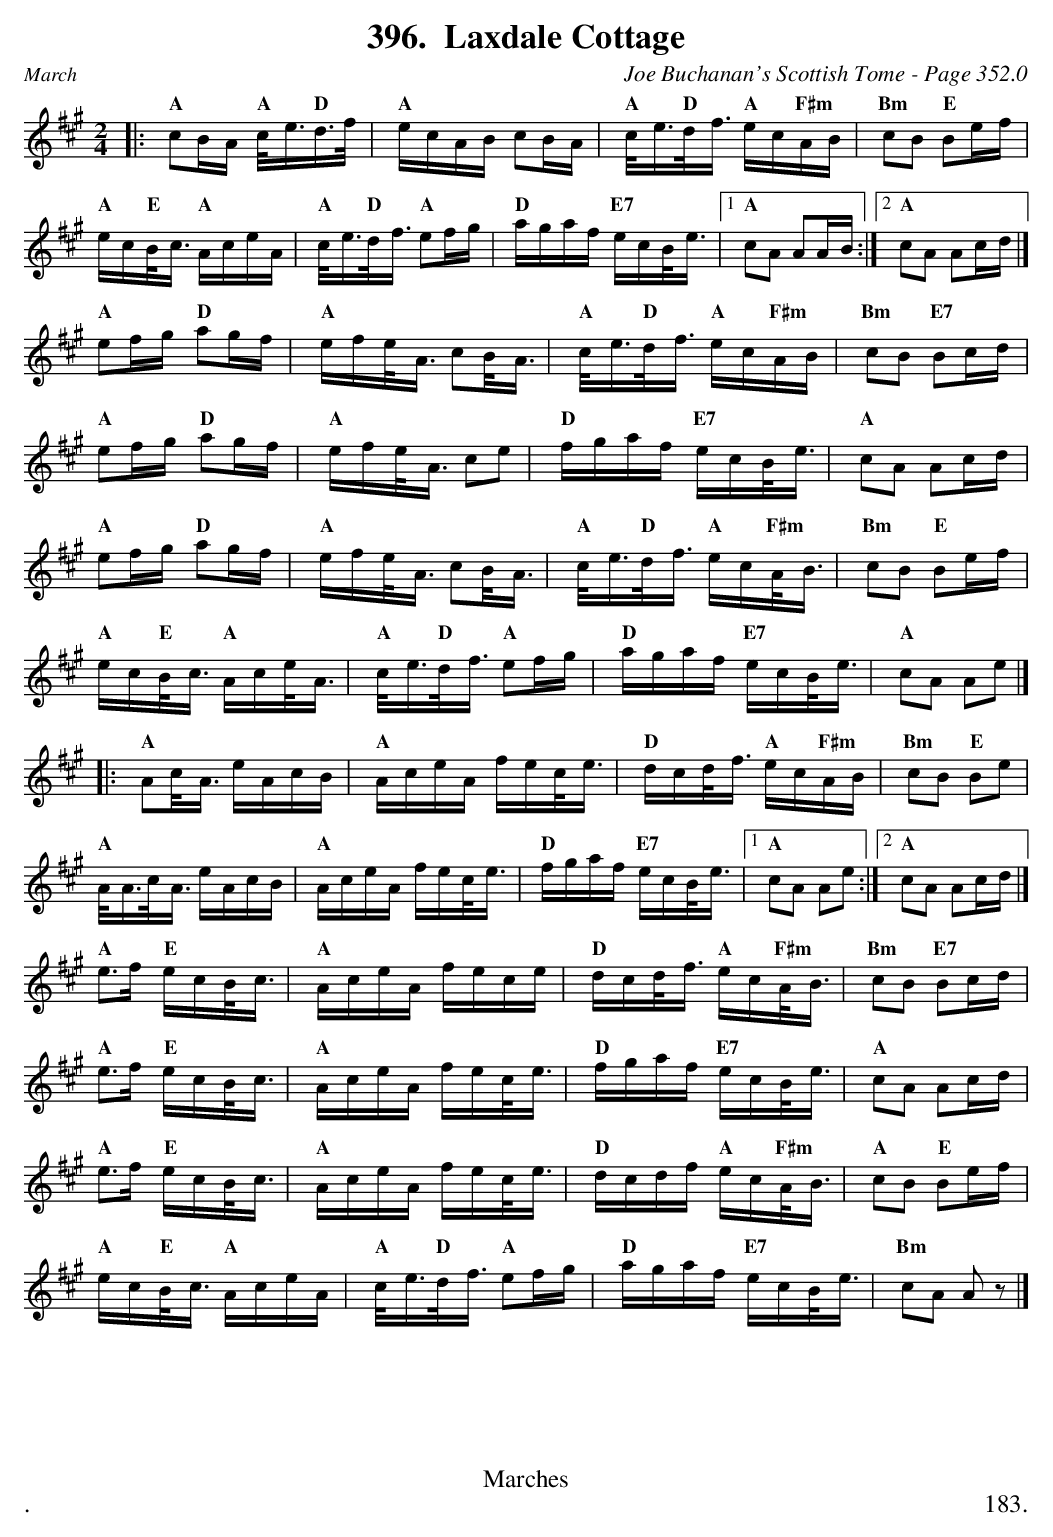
X:1
T:Laxdale Cottage
C:Joe Buchanan's Scottish Tome - Page 352.0
L:1/16
M:2/4
K:Amaj
|:"A"c2BA "A"c<e"D"d>f | "A"ecAB c2BA | "A"c<e"D"d<f "A"ec"F#m"AB | "Bm"c2B2 "E"B2ef |
"A"ec"E"B<c "A"AceA | "A"c<e"D"d<f "A"e2fg | "D"agaf "E7"ecB<e |1 "A"c2A2 A2AB :|2 "A"c2A2 A2cd |]
"A"e2fg "D"a2gf | "A"efe<A c2B<A | "A"c<e"D"d<f "A"ec"F#m"AB | "Bm"c2B2 "E7"B2cd |
"A"e2fg "D"a2gf | "A"efe<A c2e2 | "D"fgaf "E7"ecB<e | "A"c2A2 A2cd |
"A"e2fg "D"a2gf | "A"efe<A c2B<A | "A"c<e"D"d<f "A"ec"F#m"A<B | "Bm"c2B2 "E"B2ef |
"A"ec"E"B<c "A"Ace<A | "A"c<e"D"d<f "A"e2fg | "D"agaf "E7"ecB<e | "A"c2A2 A2e2 |]
|: "A"A2c<A eAcB | "A"AceA fec<e | "D"dcd<f "A"ec"F#m"AB | "Bm"c2B2 "E"B2e2 |
"A"A<Ac<A eAcB | "A"AceA fec<e | "D"fgaf "E7"ecB<e |1 "A"c2A2 A2e2 :|2 "A"c2A2 A2cd |]
"A"e2>f2 "E"ecB<c | "A"AceA fece | "D"dcd<f "A"ec"F#m"A<B | "Bm"c2B2 "E7"B2cd |
"A"e2>f2 "E"ecB<c | "A"AceA fec<e | "D"fgaf "E7"ecB<e | "A"c2A2 A2cd |
"A"e2>f2 "E"ecB<c | "A"AceA fec<e | "D"dcdf "A"ec"F#m"A<B | "A"c2B2 "E"B2ef |
"A"ec"E"B<c "A"AceA | "A"c<e"D"d<f "A"e2fg | "D"agaf "E7"ecB<e | "Bm"c2A2 A2 z2 |]
